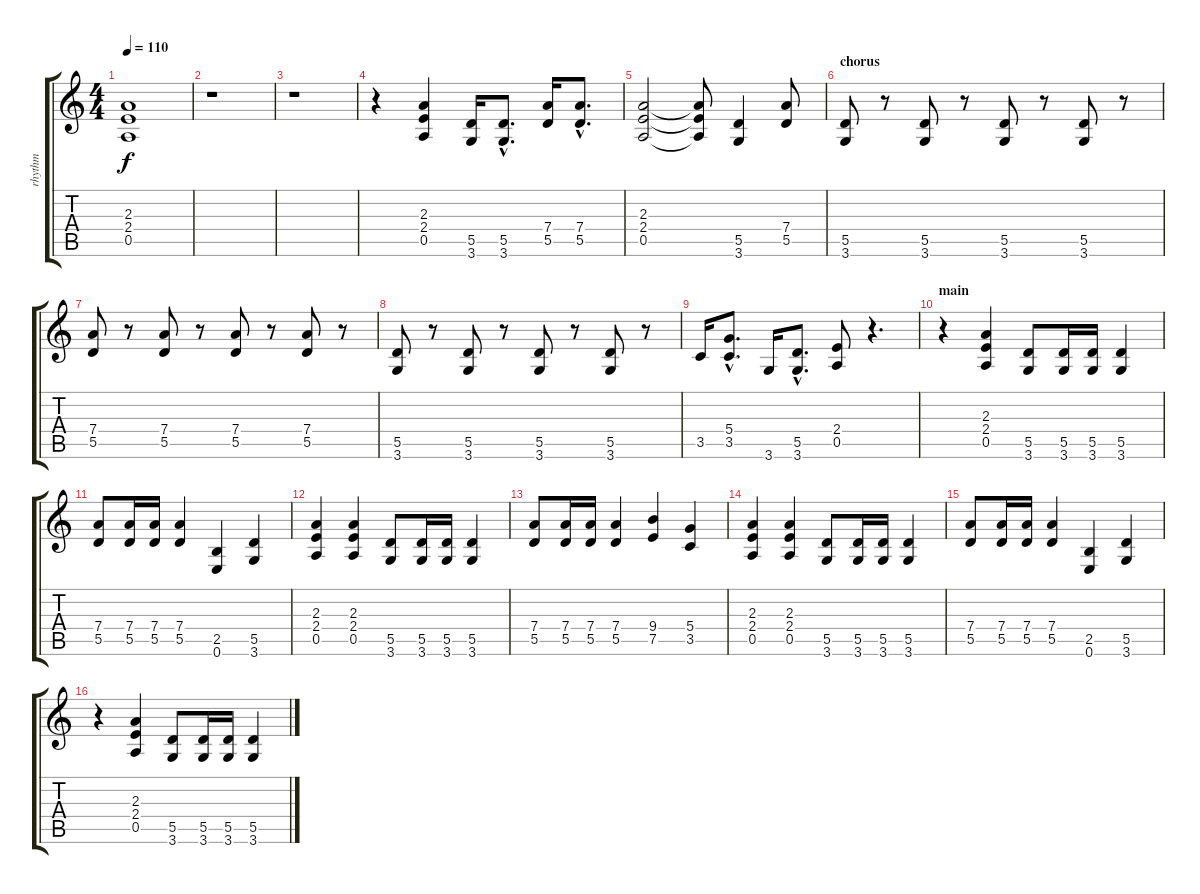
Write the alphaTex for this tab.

\track ("rhythm " "rhythm ") {instrument distortionguitar}
\staff {score tabs}
\tuning (E4 B3 G3 D3 A2 E2) {hide}
\ts (4 4)
\tempo 110
\clef g2
\ks c
(2.3 2.4 0.5).1{dy f} |
r.1 |
r.1 |
r.4 (2.3 2.4 0.5).4 (5.5 3.6).16 (5.5{hac} 3.6{hac}).8{d} (7.4 5.5).16 (7.4{hac} 5.5{hac}).8{d} |
(2.3 2.4 0.5).2 (2.3{t} 2.4{t} 0.5{t}).8 (5.5 3.6).4 (7.4 5.5).8 |
\section ("" "chorus")
(5.5 3.6).8 r.8 (5.5 3.6).8 r.8 (5.5 3.6).8 r.8 (5.5 3.6).8 r.8 |
(7.4 5.5).8 r.8 (7.4 5.5).8 r.8 (7.4 5.5).8 r.8 (7.4 5.5).8 r.8 |
(5.5 3.6).8 r.8 (5.5 3.6).8 r.8 (5.5 3.6).8 r.8 (5.5 3.6).8 r.8 |
3.5.16 (5.4{hac} 3.5{hac}).8{d} 3.6.16 (5.5{hac} 3.6{hac}).8{d} (2.4 0.5).8 r.4{d} |
\section ("" "main")
r.4 (2.3 2.4 0.5).4 (5.5 3.6).8 (5.5 3.6).16 (5.5 3.6).16 (5.5 3.6).4 |
(7.4 5.5).8 (7.4 5.5).16 (7.4 5.5).16 (7.4 5.5).4 (2.5 0.6).4 (5.5 3.6).4 |
(2.3 2.4 0.5).4 (2.3 2.4 0.5).4 (5.5 3.6).8 (5.5 3.6).16 (5.5 3.6).16 (5.5 3.6).4 |
(7.4 5.5).8 (7.4 5.5).16 (7.4 5.5).16 (7.4 5.5).4 (9.4 7.5).4 (5.4 3.5).4 |
(2.3 2.4 0.5).4 (2.3 2.4 0.5).4 (5.5 3.6).8 (5.5 3.6).16 (5.5 3.6).16 (5.5 3.6).4 |
(7.4 5.5).8 (7.4 5.5).16 (7.4 5.5).16 (7.4 5.5).4 (2.5 0.6).4 (5.5 3.6).4 |
r.4 (2.3 2.4 0.5).4 (5.5 3.6).8 (5.5 3.6).16 (5.5 3.6).16 (5.5 3.6).4
